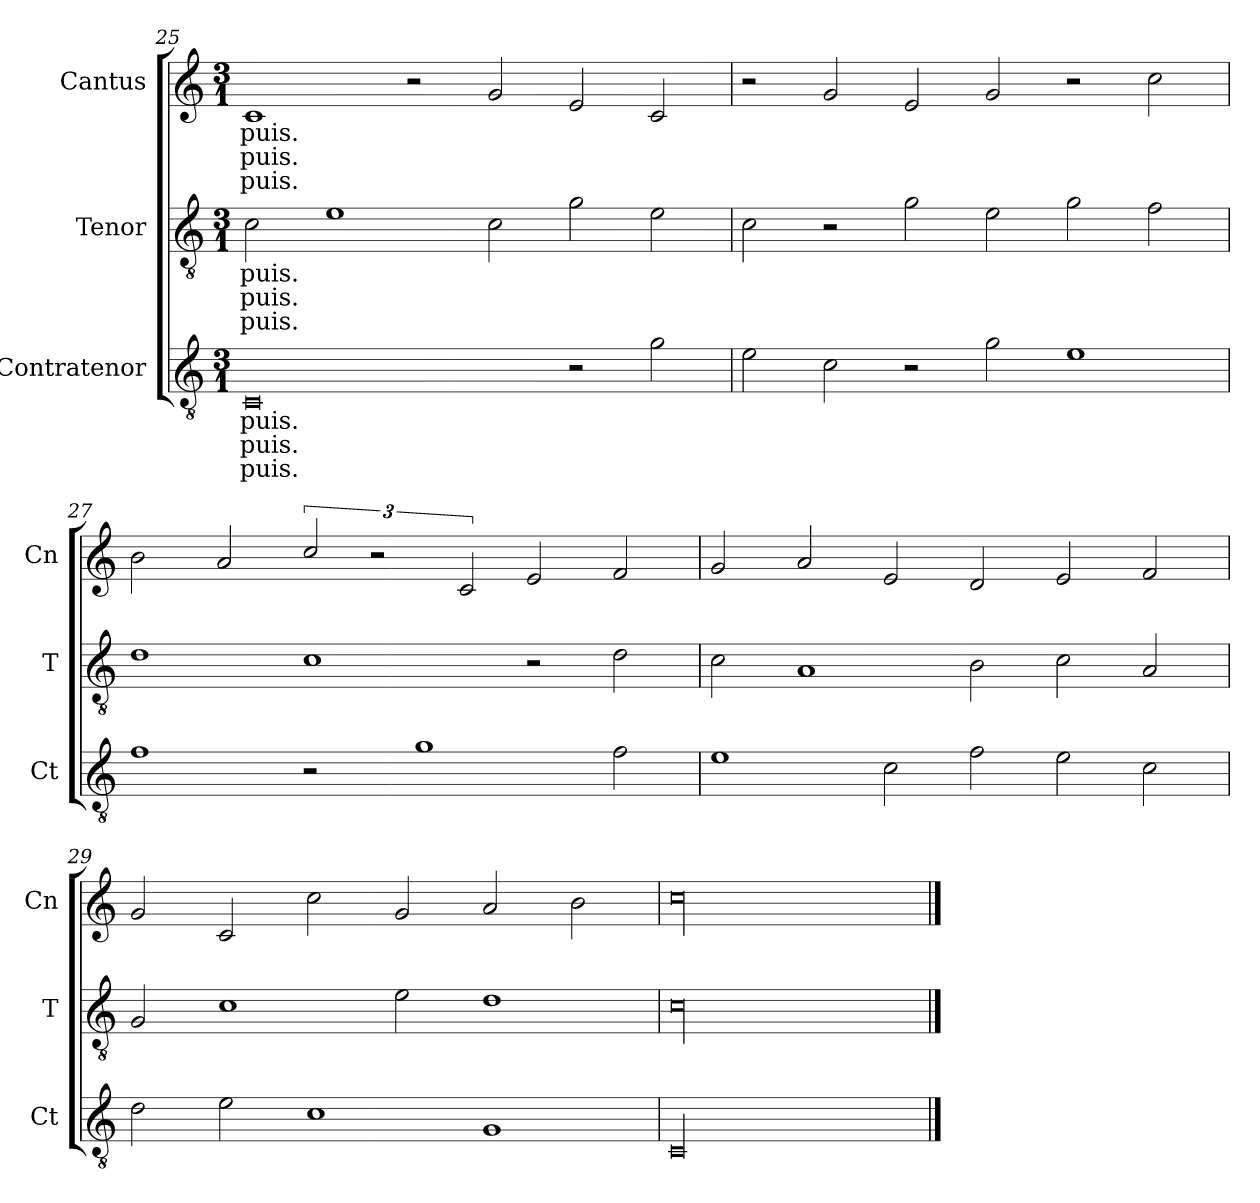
**kern	**text	**text	**text	**kern	**text	**text	**text	**kern	**text	**text	**text
*part3	*part3	*part3	*part3	*part2	*part2	*part2	*part2	*part1	*part1	*part1	*part1
*staff3	*staff3	*staff3	*staff3	*staff2	*staff2	*staff2	*staff2	*staff1	*staff1	*staff1	*staff1
*I"Contratenor	*	*	*	*I"Tenor	*	*	*	*I"Cantus	*	*	*
*I'Ct	*	*	*	*I'T	*	*	*	*I'Cn	*	*	*
*clefGv2	*	*	*	*clefGv2	*	*	*	*clefG2	*	*	*
*k[]	*	*	*	*k[]	*	*	*	*k[]	*	*	*
*M3/1	*	*	*	*M3/1	*	*	*	*M3/1	*	*	*
=25	=25	=25	=25	=25	=25	=25	=25	=25	=25	=25	=25
0C	puis.	puis.	puis.	2c\	puis.	puis.	puis.	1c	puis.	puis.	puis.
.	.	.	.	1e	.	.	.	.	.	.	.
.	.	.	.	.	.	.	.	2r	.	.	.
.	.	.	.	2c\	.	.	.	2g/	.	.	.
2r	.	.	.	2g\	.	.	.	2e/	.	.	.
2g\	.	.	.	2e\	.	.	.	2c/	.	.	.
=26	=26	=26	=26	=26	=26	=26	=26	=26	=26	=26	=26
2e\	.	.	.	2c\	.	.	.	2r	.	.	.
2c\	.	.	.	2r	.	.	.	2g/	.	.	.
2r	.	.	.	2g\	.	.	.	2e/	.	.	.
2g\	.	.	.	2e\	.	.	.	2g/	.	.	.
1e	.	.	.	2g\	.	.	.	2r	.	.	.
.	.	.	.	2f\	.	.	.	2cc\	.	.	.
=27	=27	=27	=27	=27	=27	=27	=27	=27	=27	=27	=27
1f	.	.	.	1d	.	.	.	2b\	.	.	.
.	.	.	.	.	.	.	.	2a/	.	.	.
2r	.	.	.	1c	.	.	.	3cc/	.	.	.
.	.	.	.	.	.	.	.	3r	.	.	.
1g	.	.	.	.	.	.	.	.	.	.	.
.	.	.	.	.	.	.	.	3c/	.	.	.
.	.	.	.	2r	.	.	.	2e/	.	.	.
2f\	.	.	.	2d\	.	.	.	2f/	.	.	.
=28	=28	=28	=28	=28	=28	=28	=28	=28	=28	=28	=28
1e	.	.	.	2c\	.	.	.	2g/	.	.	.
.	.	.	.	1A	.	.	.	2a/	.	.	.
2c\	.	.	.	.	.	.	.	2e/	.	.	.
2f\	.	.	.	2B\	.	.	.	2d/	.	.	.
2e\	.	.	.	2c\	.	.	.	2e/	.	.	.
2c\	.	.	.	2A/	.	.	.	2f/	.	.	.
=29	=29	=29	=29	=29	=29	=29	=29	=29	=29	=29	=29
2d\	.	.	.	2G/	.	.	.	2g/	.	.	.
2e\	.	.	.	1c	.	.	.	2c/	.	.	.
1c	.	.	.	.	.	.	.	2cc\	.	.	.
.	.	.	.	2e\	.	.	.	2g/	.	.	.
1G	.	.	.	1d	.	.	.	2a/	.	.	.
.	.	.	.	.	.	.	.	2b\	.	.	.
=30	=30	=30	=30	=30	=30	=30	=30	=30	=30	=30	=30
!LO:N:vis=00	!	!	!	!LO:N:vis=00	!	!	!	!LO:N:vis=00	!	!	!
0.C	.	.	.	0.c	.	.	.	0.cc	.	.	.
==	==	==	==	==	==	==	==	==	==	==	==
*-	*-	*-	*-	*-	*-	*-	*-	*-	*-	*-	*-
